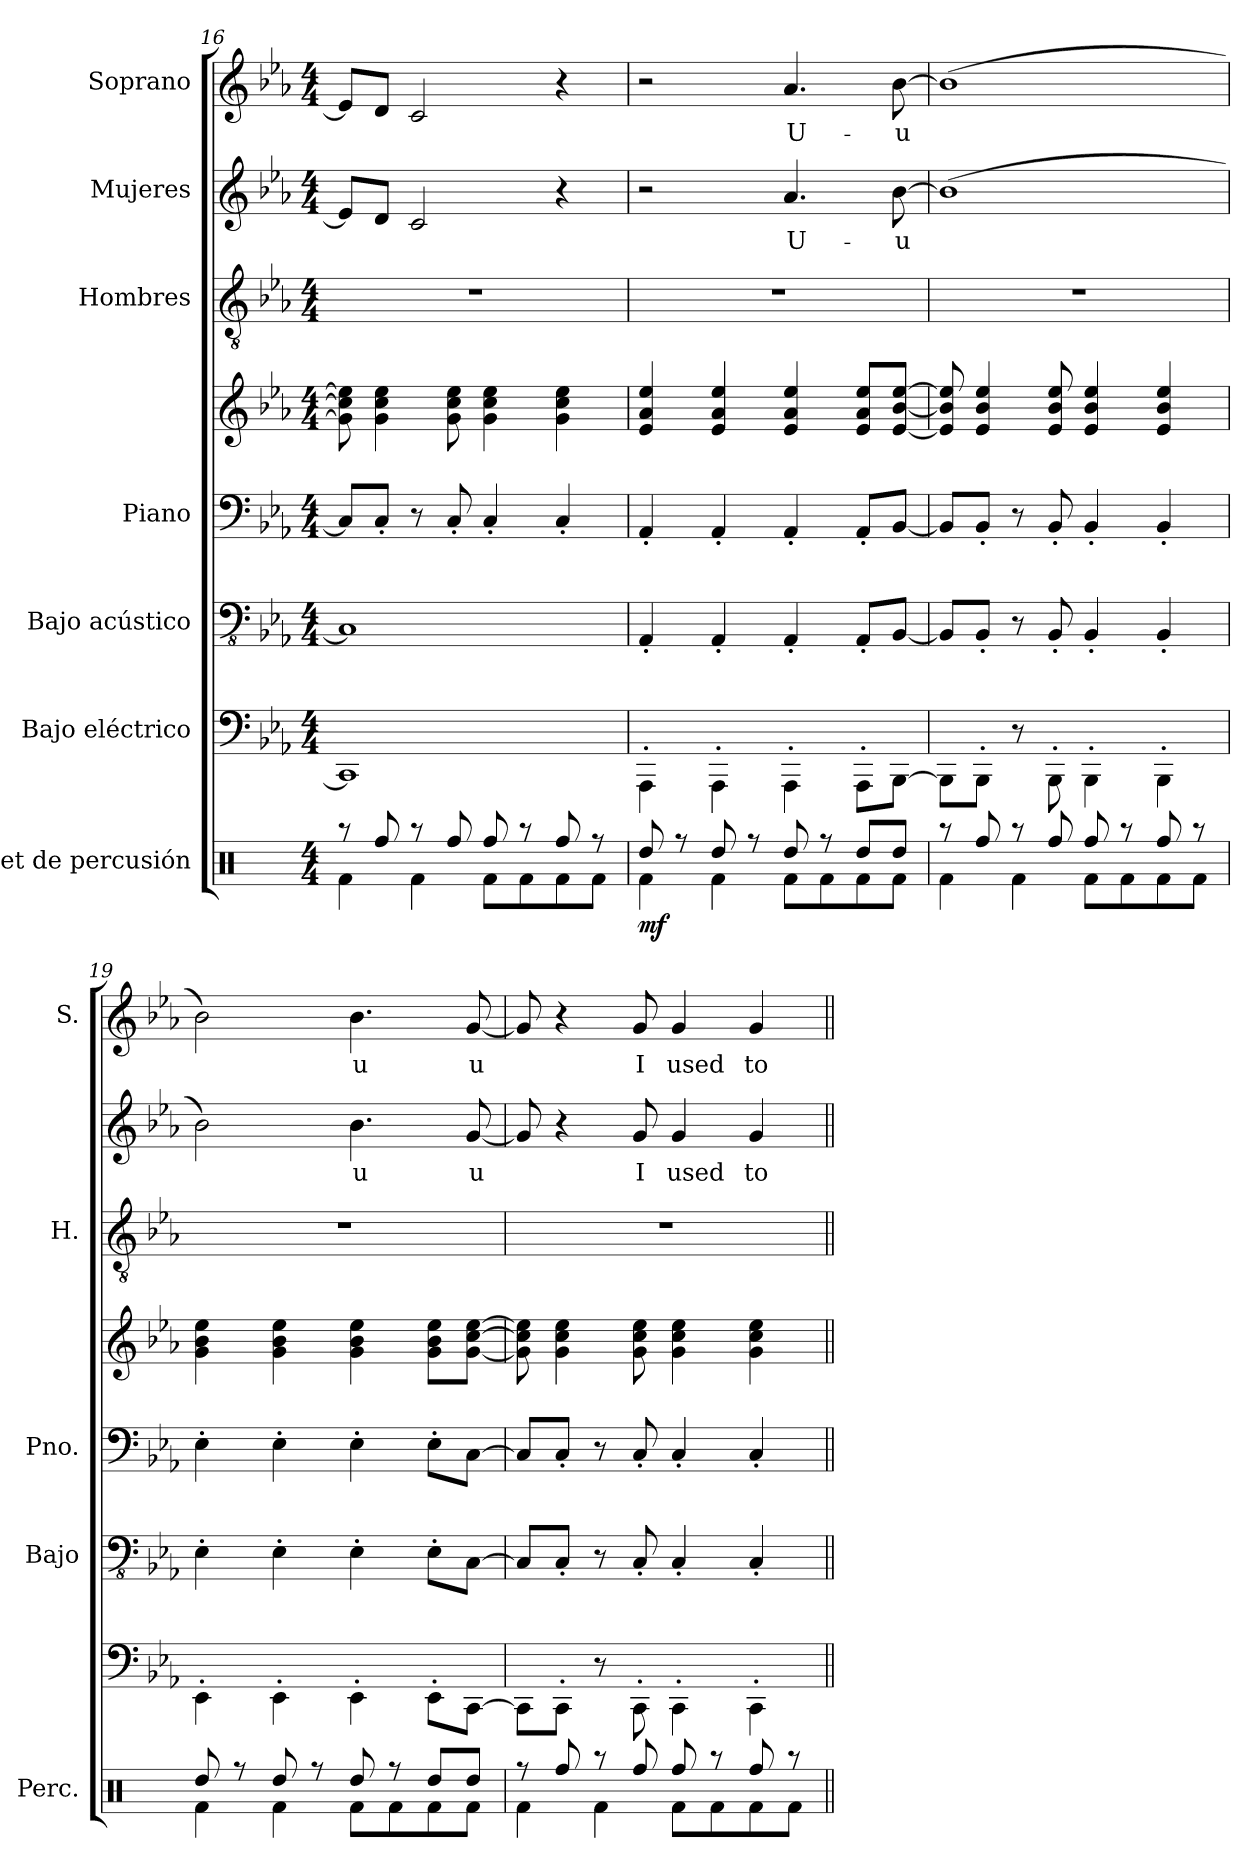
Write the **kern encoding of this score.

**kern	**dynam	**kern	**kern	**kern	**kern	**kern	**kern	**text	**kern	**text
*part7	*part7	*part6	*part5	*part4	*part4	*part3	*part2	*part2	*part1	*part1
*staff8	*staff8	*staff7	*staff6	*staff5	*staff4	*staff3	*staff2	*staff2	*staff1	*staff1
*I"Set de percusión	*	*I"Bajo eléctrico	*I"Bajo acústico	*I"Piano	*	*I"Hombres	*I"Mujeres	*	*I"Soprano	*
*I'Perc.	*	*	*I'Bajo	*I'Pno.	*	*I'H.	*	*	*I'S.	*
*clefX	*	*	*clefFv4	*clefF4	*clefG2	*clefGv2	*clefG2	*	*clefG2	*
*	*	*ITrd7c12	*	*	*	*	*	*	*	*
*k[]	*	*k[b-e-a-]	*k[b-e-a-]	*k[b-e-a-]	*k[b-e-a-]	*k[b-e-a-]	*k[b-e-a-]	*	*k[b-e-a-]	*
*M4/4	*	*M4/4	*M4/4	*M4/4	*M4/4	*M4/4	*M4/4	*	*M4/4	*
=16	=16	=16	=16	=16	=16	=16	=16	=16	=16	=16
*^	*	*	*	*	*	*	*	*	*	*
8r	4Rf\	.	1CCC]	1CC]	8C/L]	8g\] 8cc\] 8ee-\]	1r	8e-/L]	.	8e-/L]	.
8Rff/	.	.	.	.	8C'/J	4g\ 4cc\ 4ee-\	.	8d/J	.	8d/J	.
8r	4Rf\	.	.	.	8r	.	.	2c/	.	2c/	.
8Rff/	.	.	.	.	8C'/	8g\ 8cc\ 8ee-\	.	.	.	.	.
8Rff/	8Rf\L	.	.	.	4C'/	4g\ 4cc\ 4ee-\	.	.	.	.	.
8r	8Rf\	.	.	.	.	.	.	.	.	.	.
8Rff/	8Rf\	.	.	.	4C'/	4g\ 4cc\ 4ee-\	.	4r	.	4r	.
8r	8Rf\J	.	.	.	.	.	.	.	.	.	.
=17	=17	=17	=17	=17	=17	=17	=17	=17	=17	=17	=17
!	!	!LO:DY:b	!	!	!	!	!	!	!	!	!
8Rdd/	4Rf\	mf	4AAAA-'\	4AAA-'/	4AA-'/	4e-/ 4a-/ 4ee-/	1r	2r	.	2r	.
8r	.	.	.	.	.	.	.	.	.	.	.
8Rdd/	4Rf\	.	4AAAA-'\	4AAA-'/	4AA-'/	4e-/ 4a-/ 4ee-/	.	.	.	.	.
8r	.	.	.	.	.	.	.	.	.	.	.
!	!	!	!	!	!	!	!	!	!LO:LY:b	!	!LO:LY:b
8Rdd/	8Rf\L	.	4AAAA-'\	4AAA-'/	4AA-'/	4e-/ 4a-/ 4ee-/	.	4.a-/	U-	4.a-/	U-
8r	8Rf\	.	.	.	.	.	.	.	.	.	.
8Rdd/L	8Rf\	.	8AAAA-'\L	8AAA-'/L	8AA-'/L	8e-/ 8a-/ 8ee-/L	.	.	.	.	.
!	!	!	!	!	!	!	!	!	!LO:LY:b	!	!LO:LY:b
8Rdd/J	8Rf\J	.	[8BBBB-\J	[8BBB-/J	[8BB-/J	[8e-/ [8b-/ [8ee-/J	.	[8b-\	-u	[8b-\	-u
!!LO:LB:g=z
=18	=18	=18	=18	=18	=18	=18	=18	=18	=18	=18	=18
8r	4Rf\	.	8BBBB-\L]	8BBB-/L]	8BB-/L]	8e-/] 8b-/] 8ee-/]	1r	(1b-]	.	(1b-]	.
8Rff/	.	.	8BBBB-'\J	8BBB-'/J	8BB-'/J	4e-/ 4b-/ 4ee-/	.	.	.	.	.
8r	4Rf\	.	8r	8r	8r	.	.	.	.	.	.
8Rff/	.	.	8BBBB-'\	8BBB-'/	8BB-'/	8e-/ 8b-/ 8ee-/	.	.	.	.	.
8Rff/	8Rf\L	.	4BBBB-'\	4BBB-'/	4BB-'/	4e-/ 4b-/ 4ee-/	.	.	.	.	.
8r	8Rf\	.	.	.	.	.	.	.	.	.	.
8Rff/	8Rf\	.	4BBBB-'\	4BBB-'/	4BB-'/	4e-/ 4b-/ 4ee-/	.	.	.	.	.
8r	8Rf\J	.	.	.	.	.	.	.	.	.	.
=19	=19	=19	=19	=19	=19	=19	=19	=19	=19	=19	=19
8Rdd/	4Rf\	.	4EEE-'\	4EE-'\	4E-'\	4g\ 4b-\ 4ee-\	1r	2b-\)	.	2b-\)	.
8r	.	.	.	.	.	.	.	.	.	.	.
8Rdd/	4Rf\	.	4EEE-'\	4EE-'\	4E-'\	4g\ 4b-\ 4ee-\	.	.	.	.	.
8r	.	.	.	.	.	.	.	.	.	.	.
!	!	!	!	!	!	!	!	!	!LO:LY:b	!	!LO:LY:b
8Rdd/	8Rf\L	.	4EEE-'\	4EE-'\	4E-'\	4g\ 4b-\ 4ee-\	.	4.b-\	u	4.b-\	u
8r	8Rf\	.	.	.	.	.	.	.	.	.	.
8Rdd/L	8Rf\	.	8EEE-'\L	8EE-'\L	8E-'\L	8g\ 8b-\ 8ee-\L	.	.	.	.	.
!	!	!	!	!	!	!	!	!	!LO:LY:b	!	!LO:LY:b
8Rdd/J	8Rf\J	.	[8CCC\J	[8CC\J	[8C\J	[8g\ [8cc\ [8ee-\J	.	[8g/	u	[8g/	u
=20	=20	=20	=20	=20	=20	=20	=20	=20	=20	=20	=20
8r	4Rf\	.	8CCC\L]	8CC/L]	8C/L]	8g\] 8cc\] 8ee-\]	1r	8g/]	.	8g/]	.
8Rff/	.	.	8CCC'\J	8CC'/J	8C'/J	4g\ 4cc\ 4ee-\	.	4r	.	4r	.
8r	4Rf\	.	8r	8r	8r	.	.	.	.	.	.
!	!	!	!	!	!	!	!	!	!LO:LY:b	!	!LO:LY:b
8Rff/	.	.	8CCC'\	8CC'/	8C'/	8g\ 8cc\ 8ee-\	.	8g/	I	8g/	I
!	!	!	!	!	!	!	!	!	!LO:LY:b	!	!LO:LY:b
8Rff/	8Rf\L	.	4CCC'\	4CC'/	4C'/	4g\ 4cc\ 4ee-\	.	4g/	used	4g/	used
8r	8Rf\	.	.	.	.	.	.	.	.	.	.
!	!	!	!	!	!	!	!	!	!LO:LY:b	!	!LO:LY:b
8Rff/	8Rf\	.	4CCC'\	4CC'/	4C'/	4g\ 4cc\ 4ee-\	.	4g/	to	4g/	to
8r	8Rf\J	.	.	.	.	.	.	.	.	.	.
*v	*v	*	*	*	*	*	*	*	*	*	*
=||	=||	=||	=||	=||	=||	=||	=||	=||	=||	=||
*-	*-	*-	*-	*-	*-	*-	*-	*-	*-	*-
